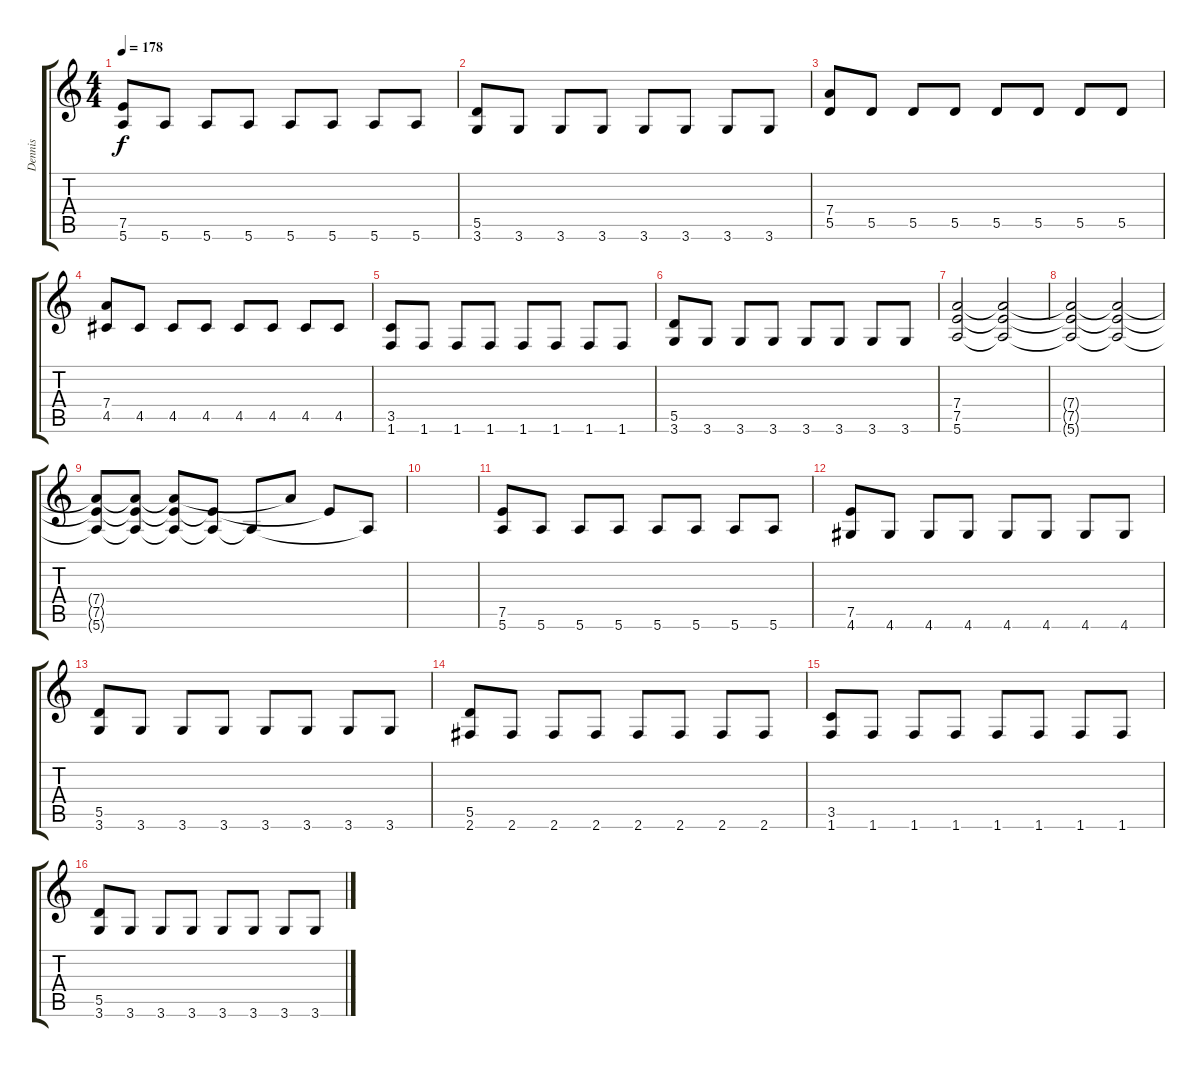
\track ("Dennis" "Dennis") {instrument overdrivenguitar}
\staff {score tabs}
\tuning (E4 B3 G3 D3 A2 E2) {hide}
\ts (4 4)
\tempo 178
\clef g2
\ks c
(7.5 5.6).8{dy f} 5.6.8 5.6.8 5.6.8 5.6.8 5.6.8 5.6.8 5.6.8 |
(5.5 3.6).8 3.6.8 3.6.8 3.6.8 3.6.8 3.6.8 3.6.8 3.6.8 |
(7.4 5.5).8 5.5.8 5.5.8 5.5.8 5.5.8 5.5.8 5.5.8 5.5.8 |
(7.4 4.5).8 4.5.8 4.5.8 4.5.8 4.5.8 4.5.8 4.5.8 4.5.8 |
(3.5 1.6).8 1.6.8 1.6.8 1.6.8 1.6.8 1.6.8 1.6.8 1.6.8 |
(5.5 3.6).8 3.6.8 3.6.8 3.6.8 3.6.8 3.6.8 3.6.8 3.6.8 |
(7.4 7.5 5.6).2 (7.4{t} 7.5{t} 5.6{t}).2 |
(7.4{t} 7.5{t} 5.6{t}).2 (7.4{t} 7.5{t} 5.6{t}).2 |
(7.4{t} 7.5{t} 5.6{t}).8 (7.4{t} 7.5{t} 5.6{t}).8 (7.4{t} 7.5{t} 5.6{t}).8 (7.5{t} 5.6{t}).8 5.6{t}.8 7.4{t}.8 7.5{t}.8 5.6{t}.8 |
|
(7.5 5.6).8 5.6.8 5.6.8 5.6.8 5.6.8 5.6.8 5.6.8 5.6.8 |
(7.5 4.6).8 4.6.8 4.6.8 4.6.8 4.6.8 4.6.8 4.6.8 4.6.8 |
(5.5 3.6).8 3.6.8 3.6.8 3.6.8 3.6.8 3.6.8 3.6.8 3.6.8 |
(5.5 2.6).8 2.6.8 2.6.8 2.6.8 2.6.8 2.6.8 2.6.8 2.6.8 |
(3.5 1.6).8 1.6.8 1.6.8 1.6.8 1.6.8 1.6.8 1.6.8 1.6.8 |
(5.5 3.6).8 3.6.8 3.6.8 3.6.8 3.6.8 3.6.8 3.6.8 3.6.8
